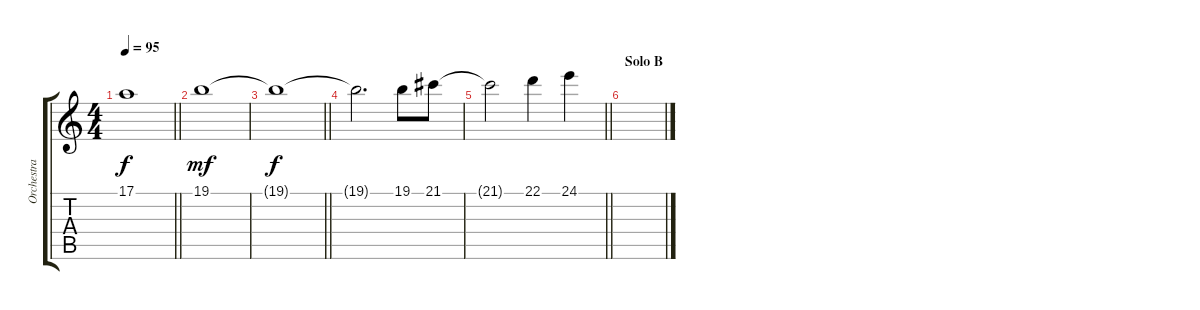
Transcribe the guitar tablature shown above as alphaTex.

\track ("Orchestra III (Miro)" "Orchestra ") {instrument flute}
\staff {score tabs}
\tuning (E4 B3 G3 D3 A2 E2) {hide}
\ts (4 4)
\tempo 95
\clef g2
\barLineRight lightlight
\ks c
17.1{t}.1{dy f} |
19.1.1{dy mf} |
\barLineRight lightlight
19.1{t}.1{dy f} |
19.1{t}.2{d} 19.1.8 21.1.8 |
\barLineRight lightlight
21.1{t}.2 22.1.4 24.1.4 |
\section ("" "Solo B")
